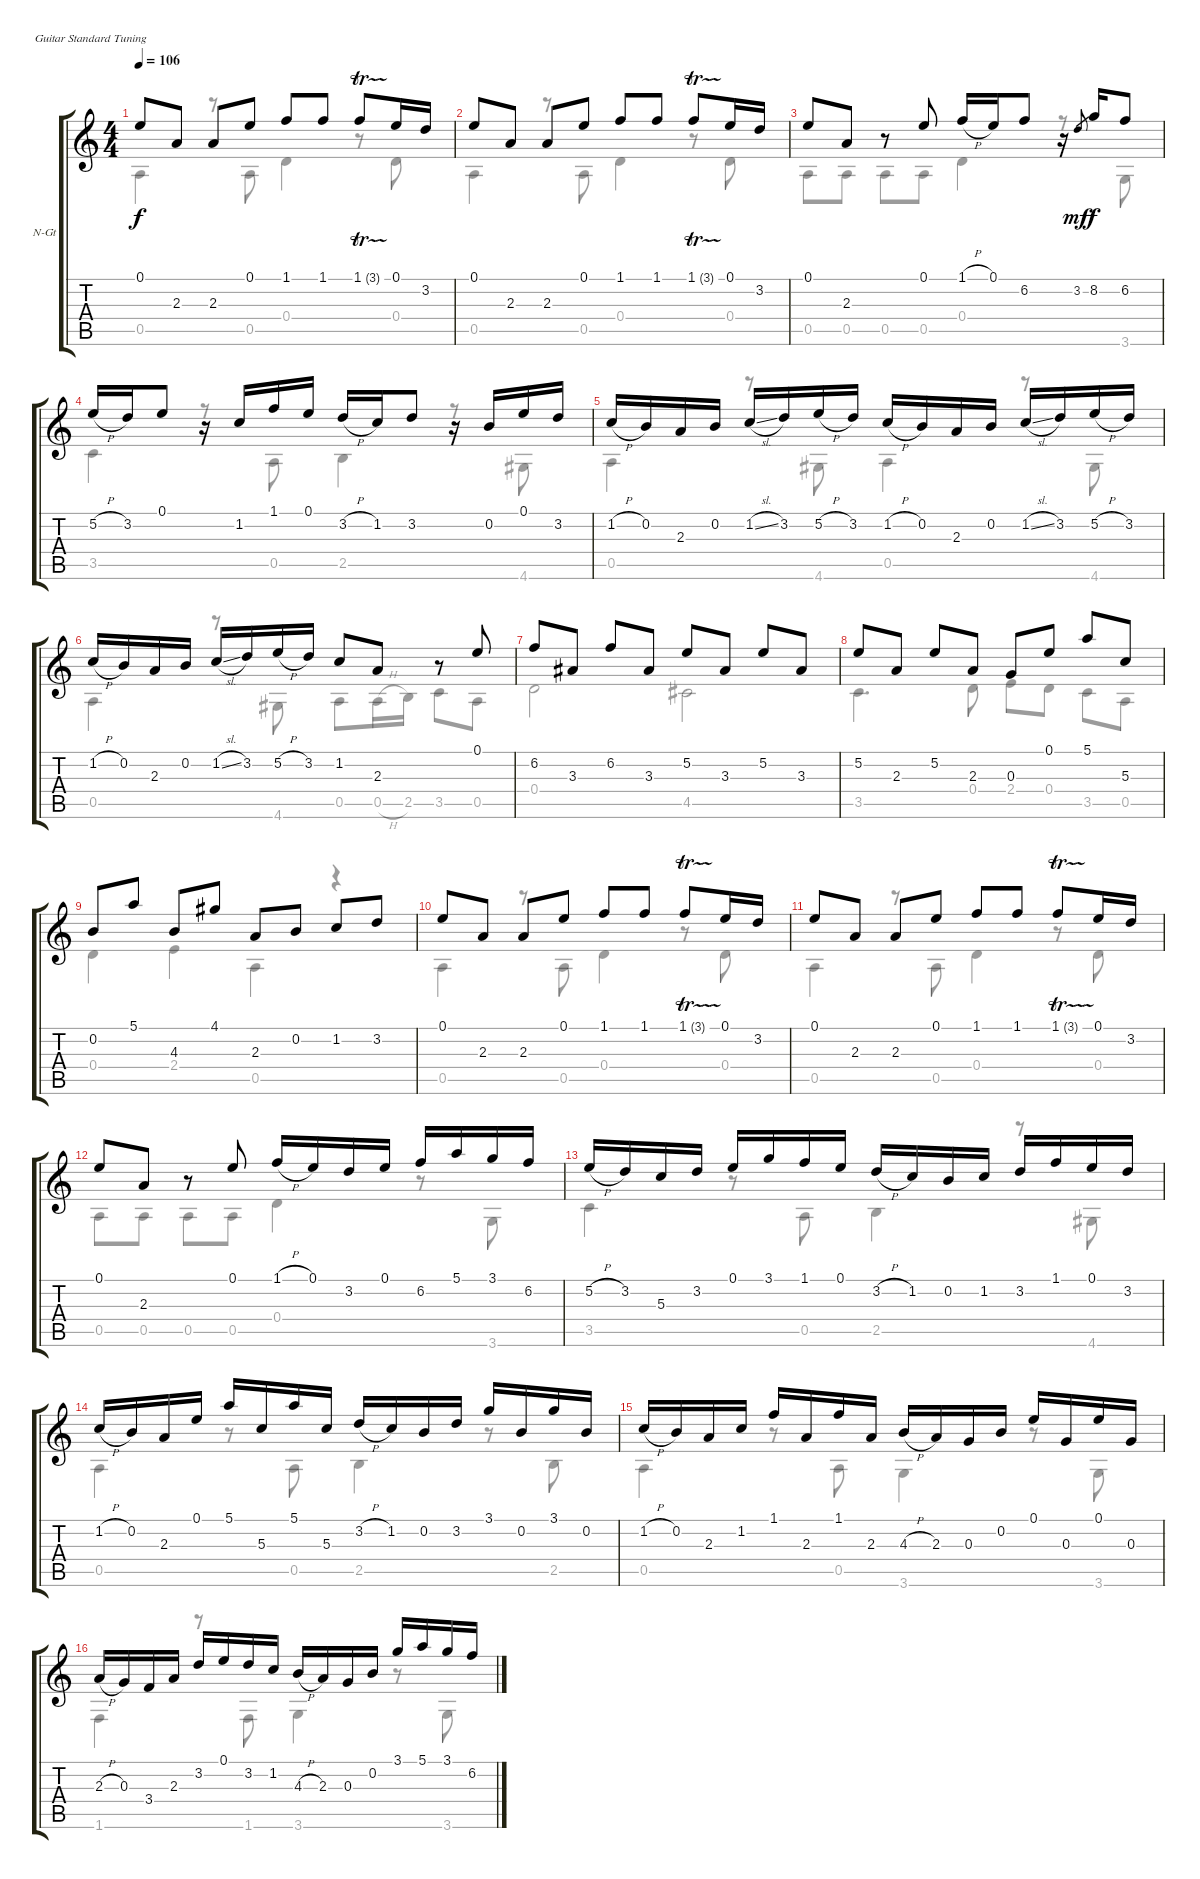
\bracketExtendMode groupsimilarinstruments
\firstSystemTrackNameOrientation horizontal
\otherSystemsTrackNameOrientation horizontal
\track ("Pista 1" "N-Gt") {instrument acousticguitarnylon}
\staff {score tabs}
\tuning (E4 B3 G3 D3 A2 E2)
\voice
\ts (4 4)
\tempo 106
\clef g2
\ks c
0.1.8{dy f} 2.3.8 2.3.8 0.1.8 1.1.8 1.1.8 1.1{tr (3 16)}.8 0.1.16 3.2.16 |
0.1.8 2.3.8 2.3.8 0.1.8 1.1.8 1.1.8 1.1{tr (3 16)}.8 0.1.16 3.2.16 |
0.1.8 2.3.8 r.8 0.1.8 1.1{h}.16 0.1.16 6.2.8 r.16 3.2.8{gr dy mf} 8.2.16{dy f} 6.2.8 |
5.2{h}.16 3.2.16 0.1.8 r.16 1.2.16 1.1.16 0.1.16 3.2{h}.16 1.2.16 3.2.8 r.16 0.2.16 0.1.16 3.2.16 |
1.2{h}.16 0.2.16 2.3.16 0.2.16 1.2{sl}.16 3.2.16 5.2{h}.16 3.2.16 1.2{h}.16 0.2.16 2.3.16 0.2.16 1.2{sl}.16 3.2.16 5.2{h}.16 3.2.16 |
1.2{h}.16 0.2.16 2.3.16 0.2.16 1.2{sl}.16 3.2.16 5.2{h}.16 3.2.16 1.2.8 2.3.8 r.8 0.1.8 |
6.2.8 3.3.8 6.2.8 3.3.8 5.2.8 3.3.8 5.2.8 3.3.8 |
5.2.8 2.3.8 5.2.8 2.3.8 0.3.8 0.1.8 5.1.8 5.3.8 |
0.2.8 5.1.8 4.3.8 4.1.8 2.3.8 0.2.8 1.2.8 3.2.8 |
0.1.8 2.3.8 2.3.8 0.1.8 1.1.8 1.1.8 1.1{tr (3 16)}.8 0.1.16 3.2.16 |
0.1.8 2.3.8 2.3.8 0.1.8 1.1.8 1.1.8 1.1{tr (3 16)}.8 0.1.16 3.2.16 |
0.1.8 2.3.8 r.8 0.1.8 1.1{h}.16 0.1.16 3.2.16 0.1.16 6.2.16 5.1.16 3.1.16 6.2.16 |
5.2{h}.16 3.2.16 5.3.16 3.2.16 0.1.16 3.1.16 1.1.16 0.1.16 3.2{h}.16 1.2.16 0.2.16 1.2.16 3.2.16 1.1.16 0.1.16 3.2.16 |
1.2{h}.16 0.2.16 2.3.16 0.1.16 5.1.16 5.3.16 5.1.16 5.3.16 3.2{h}.16 1.2.16 0.2.16 3.2.16 3.1.16 0.2.16 3.1.16 0.2.16 |
1.2{h}.16 0.2.16 2.3.16 1.2.16 1.1.16 2.3.16 1.1.16 2.3.16 4.3{h}.16 2.3.16 0.3.16 0.2.16 0.1.16 0.3.16 0.1.16 0.3.16 |
2.3{h}.16 0.3.16 3.4.16 2.3.16 3.2.16 0.1.16 3.2.16 1.2.16 4.3{h}.16 2.3.16 0.3.16 0.2.16 3.1.16 5.1.16 3.1.16 6.2.16
\voice
\clef g2
\ottava regular
\simile none
\ks c
0.5.4{dy f} r.8 0.5.8 0.4.4 r.8 0.4.8 |
0.5.4 r.8 0.5.8 0.4.4 r.8 0.4.8 |
0.5.8 0.5.8 0.5.8 0.5.8 0.4.4 r.8 3.6.8 |
3.5.4 r.8 0.5.8 2.5.4 r.8 4.6.8 |
0.5.4 r.8 4.6.8 0.5.4 r.8 4.6.8 |
0.5.4 r.8 4.6.8 0.5.8 0.5{h}.16 2.5.16 3.5.8 0.5.8 |
0.4.2 4.5.2 |
3.5.4{d} 0.4.8 2.4.8 0.4.8 3.5.8 0.5.8 |
0.4.4 2.4.4 0.5.4 r.4 |
0.5.4 r.8 0.5.8 0.4.4 r.8 0.4.8 |
0.5.4 r.8 0.5.8 0.4.4 r.8 0.4.8 |
0.5.8 0.5.8 0.5.8 0.5.8 0.4.4 r.8 3.6.8 |
3.5.4 r.8 0.5.8 2.5.4 r.8 4.6.8 |
0.5.4 r.8 0.5.8 2.5.4 r.8 2.5.8 |
0.5.4 r.8 0.5.8 3.6.4 r.8 3.6.8 |
1.6.4 r.8 1.6.8 3.6.4 r.8 3.6.8
